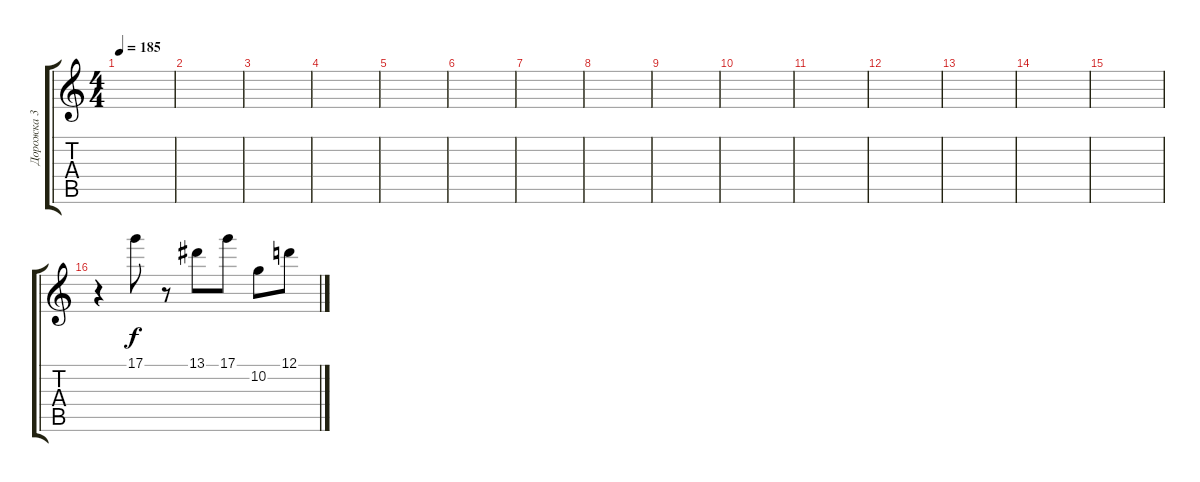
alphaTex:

\track ("Дорожка 3" "Дорожка 3") {instrument electricguitarjazz}
\staff {score tabs}
\tuning (D4 A3 F3 C3 G2 C2) {hide}
\ts (4 4)
\tempo 185
\clef g2
\ks c
|
|
|
|
|
|
|
|
|
|
|
|
|
|
|
r.4 17.1.8 r.8 13.1.8 17.1.8 10.2.8 12.1.8
